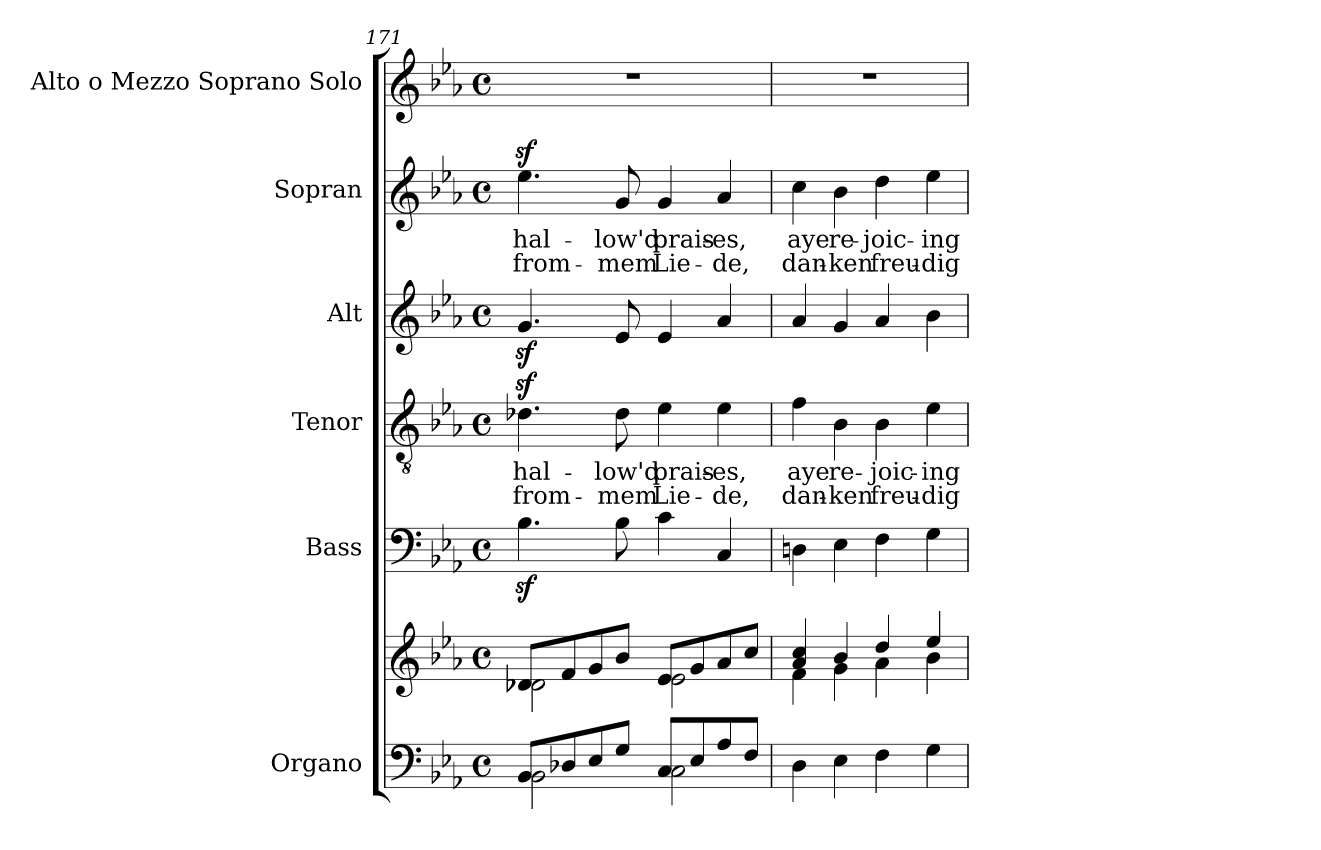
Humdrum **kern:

**kern	**kern	**kern	**kern	**text	**text	**kern	**kern	**text	**text	**kern
*part6	*part6	*part5	*part4	*part4	*part4	*part3	*part2	*part2	*part2	*part1
*staff7	*staff6	*staff5	*staff4	*staff4	*staff4	*staff3	*staff2	*staff2	*staff2	*staff1
*I"Organo	*	*I"Bass	*I"Tenor	*	*	*I"Alt	*I"Sopran	*	*	*I"Alto o Mezzo Soprano Solo
*	*	*I'B	*I'T	*	*	*I'A	*I'S	*	*	*I'S o l o
!!LO:PB:g=z
*clefF4	*clefG2	*clefF4	*clefGv2	*	*	*clefG2	*clefG2	*	*	*clefG2
*k[b-e-a-]	*k[b-e-a-]	*k[b-e-a-]	*k[b-e-a-]	*	*	*k[b-e-a-]	*k[b-e-a-]	*	*	*k[b-e-a-]
*M4/4	*M4/4	*M4/4	*M4/4	*	*	*M4/4	*M4/4	*	*	*M4/4
*met(c)	*met(c)	*met(c)	*met(c)	*	*	*met(c)	*met(c)	*	*	*met(c)
=171	=171	=171	=171	=171	=171	=171	=171	=171	=171	=171
*^	*^	*	*	*	*	*	*	*	*	*
!	!	!	!	!	!	!LO:LY:b	!LO:LY:b	!	!	!LO:LY:b	!LO:LY:b	!
8BB-/L	2BB-\	8d-X/L	2d-\	4.B-z<\	4.d-Xz<\	hal-	from-	4.gz</	4.ee-z<\	hal-	from-	1r
8D-X/	.	8f/	.	.	.	.	.	.	.	.	.	.
8E-/	.	8g/	.	.	.	.	.	.	.	.	.	.
!	!	!	!	!	!	!LO:LY:b	!LO:LY:b	!	!	!LO:LY:b	!LO:LY:b	!
8G/J	.	8b-/J	.	8B-\	8d-\	-low'd	-mem	8e-/	8g/	-low'd	-mem	.
!	!	!	!	!	!	!LO:LY:b	!LO:LY:b	!	!	!LO:LY:b	!LO:LY:b	!
8C/L	2C\	8e-/L	2e-\	4c\	4e-\	prais-	Lie-	4e-/	4g/	prais-	Lie-	.
8E-/	.	8g/	.	.	.	.	.	.	.	.	.	.
!	!	!	!	!	!	!LO:LY:b	!LO:LY:b	!	!	!LO:LY:b	!LO:LY:b	!
8A-/	.	8a-/	.	4C/	4e-\	-es,	-de,	4a-/	4a-/	-es,	-de,	.
8F/J	.	8cc/J	.	.	.	.	.	.	.	.	.	.
*v	*v	*	*	*	*	*	*	*	*	*	*	*
=172	=172	=172	=172	=172	=172	=172	=172	=172	=172	=172	=172
!	!	!	!	!	!LO:LY:b	!LO:LY:b	!	!	!LO:LY:b	!LO:LY:b	!
4D\	4a-/ 4cc/	4f\	4Dn\	4f\	aye	dan-	4a-/	4cc\	aye	dan-	1r
!	!	!	!	!	!LO:LY:b	!LO:LY:b	!	!	!LO:LY:b	!LO:LY:b	!
4E-\	4b-/	4g\	4E-\	4B-\	re-	-ken	4g/	4b-\	re-	-ken	.
!	!	!	!	!	!LO:LY:b	!LO:LY:b	!	!	!LO:LY:b	!LO:LY:b	!
4F\	4dd/	4a-\	4F\	4B-\	-joic-	freu-	4a-/	4dd\	-joic-	freu-	.
!	!	!	!	!	!LO:LY:b	!LO:LY:b	!	!	!LO:LY:b	!LO:LY:b	!
4G\	4ee-/	4b-\	4G\	4e-\	-ing	-dig	4b-\	4ee-\	-ing	-dig	.
*	*v	*v	*	*	*	*	*	*	*	*	*
=	=	=	=	=	=	=	=	=	=	=
*-	*-	*-	*-	*-	*-	*-	*-	*-	*-	*-
